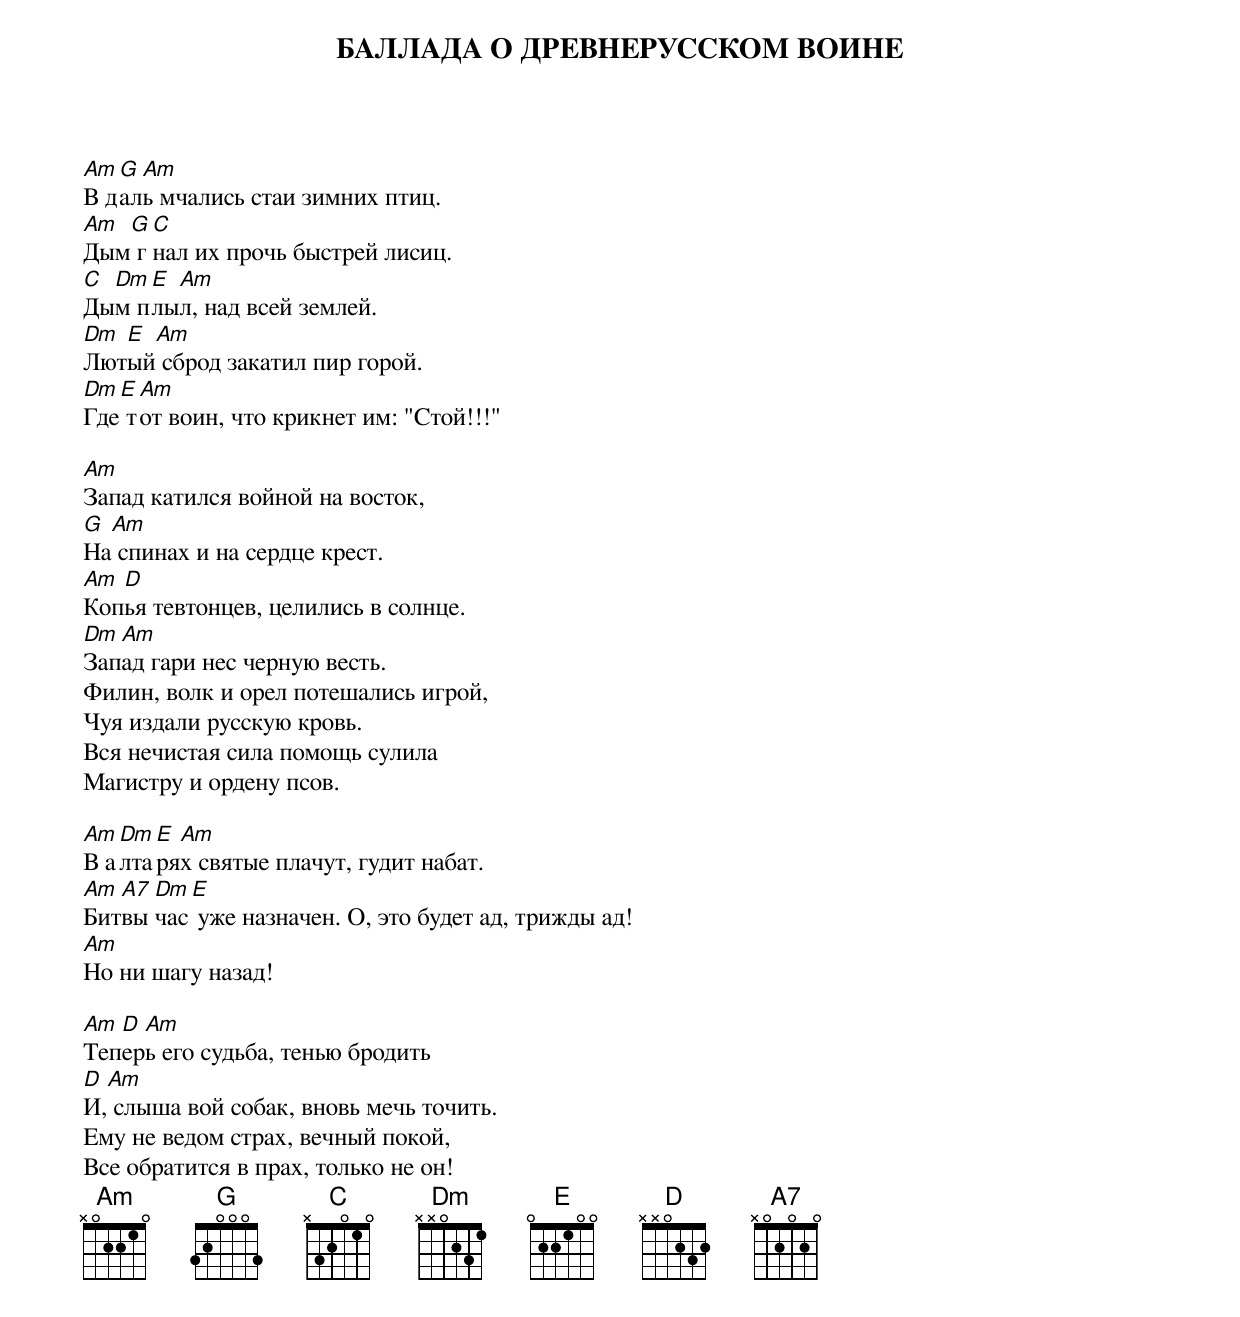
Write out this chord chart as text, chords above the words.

БАЛЛАДА О ДРЕВНЕРУССКОМ ВОИНЕ

Am G Am
В даль мчались стаи зимних птиц.
Am G C
Дым гнал их прочь быстрей лисиц.
C Dm E Am
Дым плыл, над всей землей.
Dm E Am
Лютый сброд закатил пир горой.
Dm E Am
Где тот воин, что крикнет им: "Стой!!!"

Am
Запад катился войной на восток,
G Am
На спинах и на сердце крест.
Am D
Копья тевтонцев, целились в солнце.
Dm Am
Запад гари нес черную весть.
Филин, волк и орел потешались игрой,
Чуя издали русскую кровь.
Вся нечистая сила помощь сулила
Магистру и ордену псов.

Am Dm E Am
В алтарях святые плачут, гудит набат.
Am A7 Dm E
Битвы час уже назначен. O, это будет ад, трижды ад!
Am
Но ни шагу назад!

Am D Am
Теперь его судьба, тенью бродить
D Am
И, слыша вой собак, вновь мечь точить.
Ему не ведом страх, вечный покой,
Все обратится в прах, только не он!
